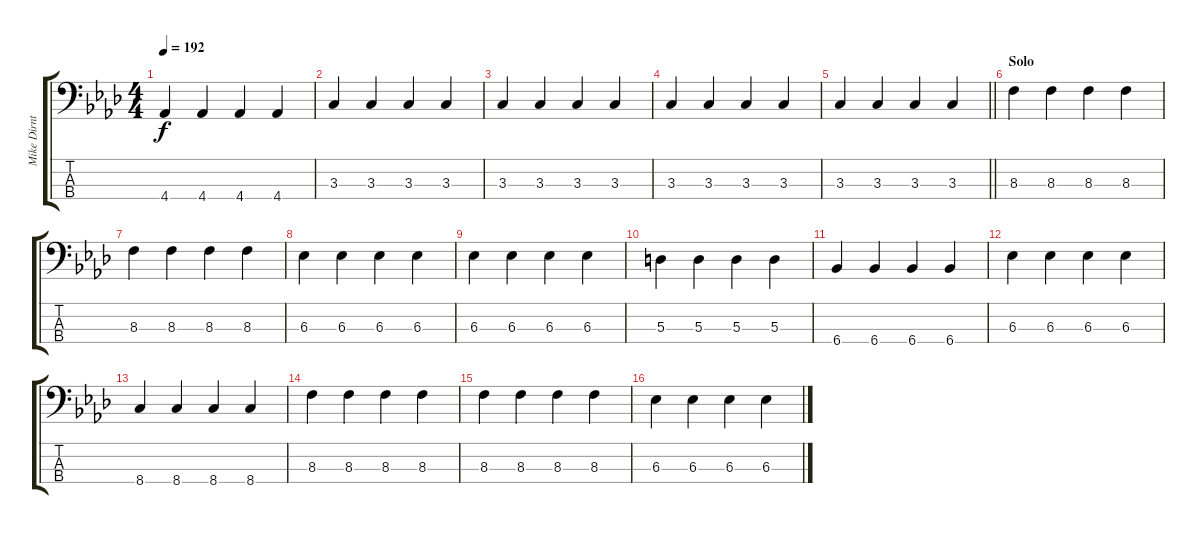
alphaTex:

\track ("Mike Dirnt (Bass)" "Mike Dirnt") {instrument electricbassfinger}
\staff {score tabs}
\tuning (G2 D2 A1 E1) {hide}
\ts (4 4)
\tempo 192
\clef f4
\ks ab
4.4.4{dy f} 4.4.4 4.4.4 4.4.4 |
3.3.4 3.3.4 3.3.4 3.3.4 |
3.3.4 3.3.4 3.3.4 3.3.4 |
3.3.4 3.3.4 3.3.4 3.3.4 |
\barLineRight lightlight
3.3.4 3.3.4 3.3.4 3.3.4 |
\section ("" "Solo")
8.3.4 8.3.4 8.3.4 8.3.4 |
8.3.4 8.3.4 8.3.4 8.3.4 |
6.3.4 6.3.4 6.3.4 6.3.4 |
6.3.4 6.3.4 6.3.4 6.3.4 |
5.3.4 5.3.4 5.3.4 5.3.4 |
6.4.4 6.4.4 6.4.4 6.4.4 |
6.3.4 6.3.4 6.3.4 6.3.4 |
8.4.4 8.4.4 8.4.4 8.4.4 |
8.3.4 8.3.4 8.3.4 8.3.4 |
8.3.4 8.3.4 8.3.4 8.3.4 |
6.3.4 6.3.4 6.3.4 6.3.4
